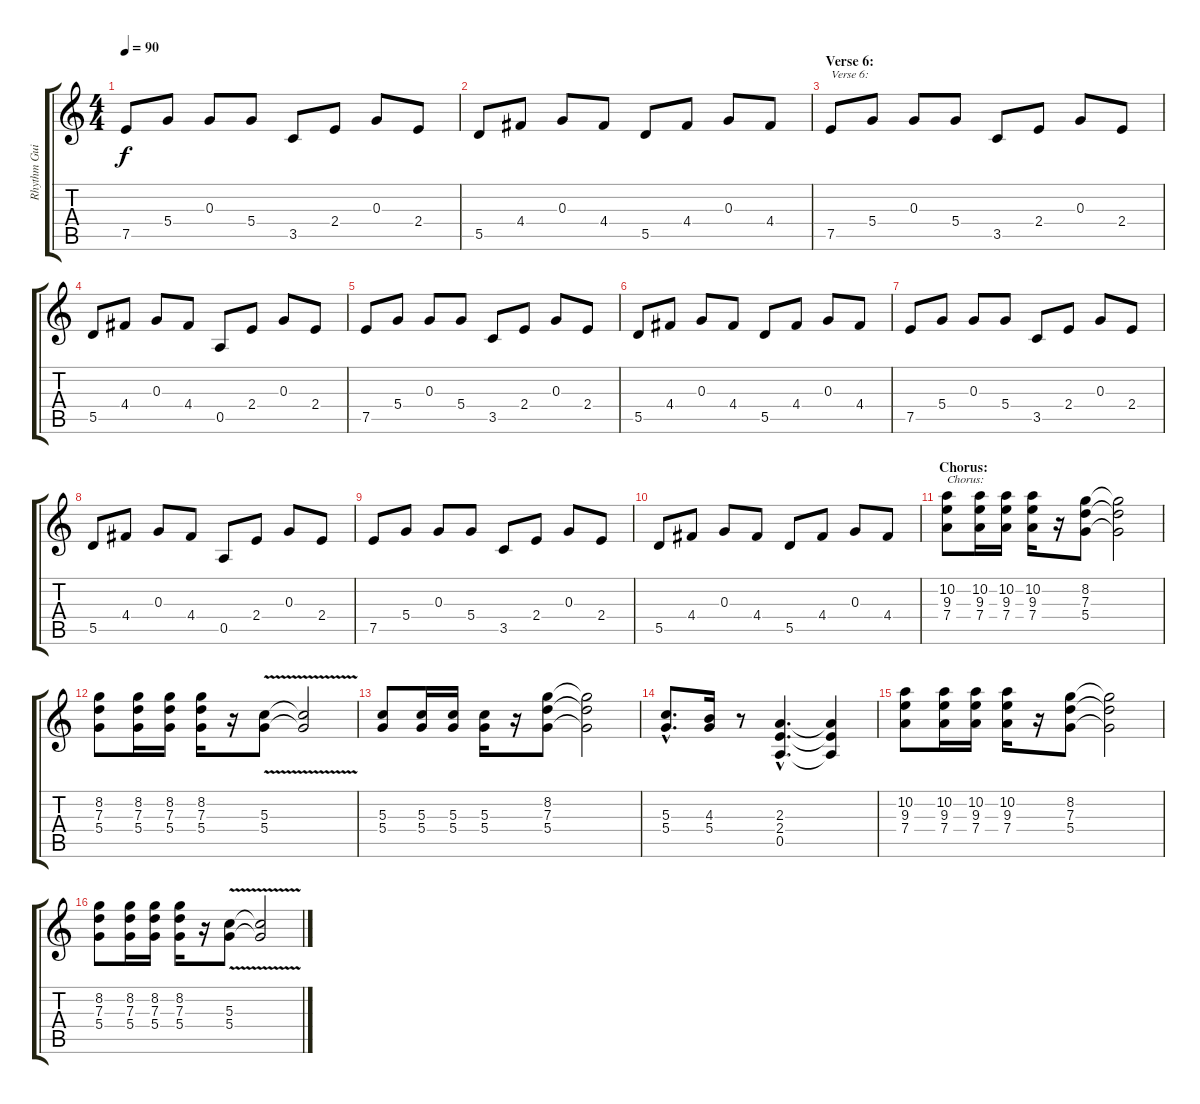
\track ("Rhythm Guitar 2" "Rhythm Gui") {instrument distortionguitar}
\staff {score tabs}
\tuning (E4 B3 G3 D3 A2 E2) {hide}
\ts (4 4)
\tempo 90
\clef g2
\ks c
7.5.8{dy f} 5.4.8 0.3.8 5.4.8 3.5.8 2.4.8 0.3.8 2.4.8 |
5.5.8 4.4.8 0.3.8 4.4.8 5.5.8 4.4.8 0.3.8 4.4.8 |
\section ("" "Verse 6:")
7.5.8{txt "Verse 6:"} 5.4.8 0.3.8 5.4.8 3.5.8 2.4.8 0.3.8 2.4.8 |
5.5.8 4.4.8 0.3.8 4.4.8 0.5.8 2.4.8 0.3.8 2.4.8 |
7.5.8 5.4.8 0.3.8 5.4.8 3.5.8 2.4.8 0.3.8 2.4.8 |
5.5.8 4.4.8 0.3.8 4.4.8 5.5.8 4.4.8 0.3.8 4.4.8 |
7.5.8 5.4.8 0.3.8 5.4.8 3.5.8 2.4.8 0.3.8 2.4.8 |
5.5.8 4.4.8 0.3.8 4.4.8 0.5.8 2.4.8 0.3.8 2.4.8 |
7.5.8 5.4.8 0.3.8 5.4.8 3.5.8 2.4.8 0.3.8 2.4.8 |
5.5.8 4.4.8 0.3.8 4.4.8 5.5.8 4.4.8 0.3.8 4.4.8 |
\section ("" "Chorus:")
(10.2 9.3 7.4).8{txt "Chorus:"} (10.2 9.3 7.4).16 (10.2 9.3 7.4).16 (10.2 9.3 7.4).16 r.16 (8.2 7.3 5.4).8 (8.2{t} 7.3{t} 5.4{t}).2 |
(8.2 7.3 5.4).8 (8.2 7.3 5.4).16 (8.2 7.3 5.4).16 (8.2 7.3 5.4).16 r.16 (5.3{v} 5.4).8 (5.3{t} 5.4{t}).2 |
(5.3 5.4).8 (5.3 5.4).16 (5.3 5.4).16 (5.3 5.4).16 r.16 (8.2 7.3 5.4).8 (8.2{t} 7.3{t} 5.4{t}).2 |
(5.3{hac} 5.4{hac}).8{d} (4.3 5.4).16 r.8 (2.3{hac} 2.4{hac} 0.5{hac}).4{d} (2.3{t} 2.4{t} 0.5{t}).4 |
(10.2 9.3 7.4).8 (10.2 9.3 7.4).16 (10.2 9.3 7.4).16 (10.2 9.3 7.4).16 r.16 (8.2 7.3 5.4).8 (8.2{t} 7.3{t} 5.4{t}).2 |
(8.2 7.3 5.4).8 (8.2 7.3 5.4).16 (8.2 7.3 5.4).16 (8.2 7.3 5.4).16 r.16 (5.3{v} 5.4).8 (5.3{t} 5.4{t}).2
